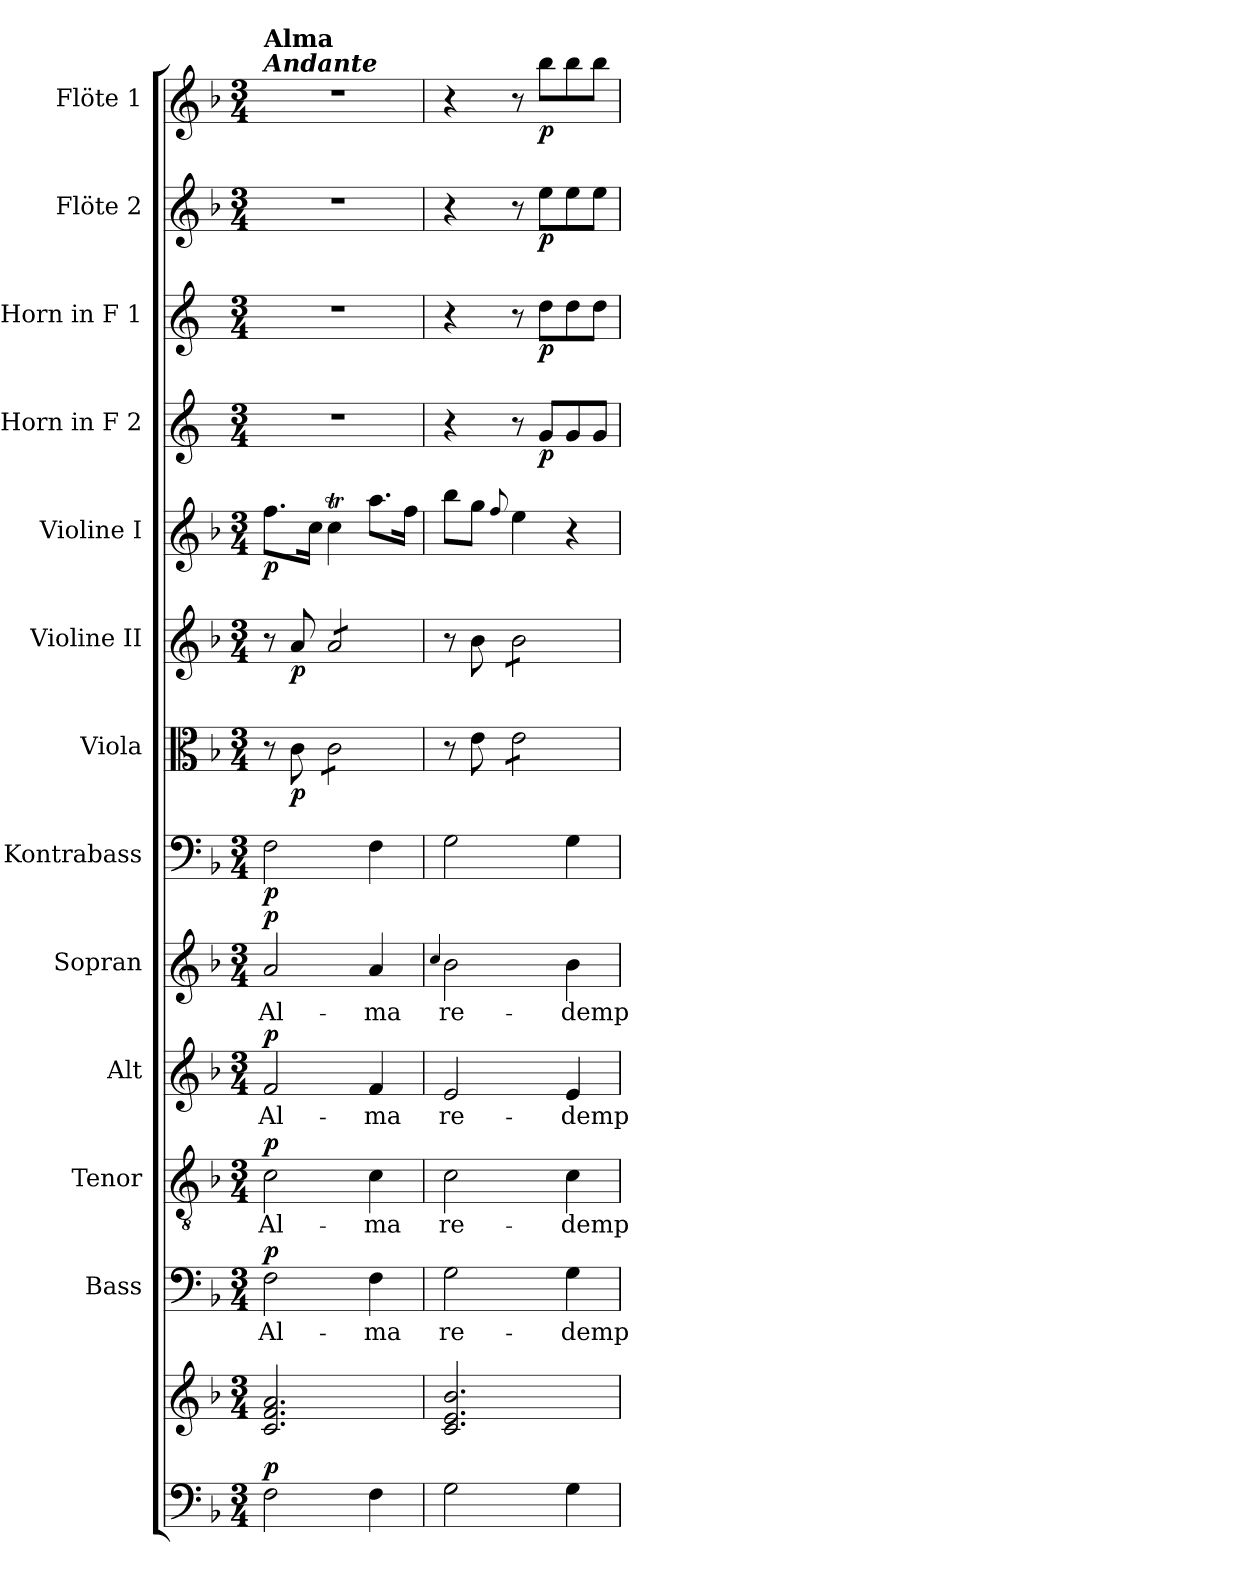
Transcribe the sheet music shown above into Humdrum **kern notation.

**kern	**kern	**dynam	**kern	**text	**dynam	**kern	**text	**dynam	**kern	**text	**dynam	**kern	**text	**dynam	**kern	**dynam	**kern	**dynam	**kern	**dynam	**kern	**dynam	**kern	**dynam	**kern	**dynam	**kern	**dynam	**kern	**dynam
*part13	*part13	*part13	*part12	*part12	*part12	*part11	*part11	*part11	*part10	*part10	*part10	*part9	*part9	*part9	*part8	*part8	*part7	*part7	*part6	*part6	*part5	*part5	*part4	*part4	*part3	*part3	*part2	*part2	*part1	*part1
*staff14	*staff13	*staff13/14	*staff12	*staff12	*staff12	*staff11	*staff11	*staff11	*staff10	*staff10	*staff10	*staff9	*staff9	*staff9	*staff8	*staff8	*staff7	*staff7	*staff6	*staff6	*staff5	*staff5	*staff4	*staff4	*staff3	*staff3	*staff2	*staff2	*staff1	*staff1
*	*	*	*I"Bass	*	*	*I"Tenor	*	*	*I"Alt	*	*	*I"Sopran	*	*	*I"Kontrabass	*	*I"Viola	*	*I"Violine II	*	*I"Violine I	*	*I"Horn in F 2	*	*I"Horn in F 1	*	*I"Flöte 2	*	*I"Flöte 1	*
*	*	*	*I'B.	*	*	*I'T.	*	*	*I'A.	*	*	*I'S.	*	*	*I'Kb.	*	*I'Vla.	*	*I'Vl. II	*	*I'Vl. I	*	*I'Hrn. F 2	*	*I'Hrn. F 1	*	*I'Fl. 2	*	*I'Fl. 1	*
*clefF4	*clefG2	*	*clefF4	*	*	*clefGv2	*	*	*clefG2	*	*	*clefG2	*	*	*clefF4	*	*clefC3	*	*clefG2	*	*clefG2	*	*clefG2	*	*clefG2	*	*clefG2	*	*clefG2	*
*	*	*	*	*	*	*	*	*	*	*	*	*	*	*	*ITrd7c12	*	*	*	*	*	*	*	*ITrd4c7	*	*ITrd4c7	*	*	*	*	*
*k[b-]	*k[b-]	*	*k[b-]	*	*	*k[b-]	*	*	*k[b-]	*	*	*k[b-]	*	*	*k[b-]	*	*k[b-]	*	*k[b-]	*	*k[b-]	*	*k[b-]	*	*k[b-]	*	*k[b-]	*	*k[b-]	*
*F:	*F:	*	*F:	*	*	*F:	*	*	*F:	*	*	*F:	*	*	*F:	*	*F:	*	*F:	*	*F:	*	*F:	*	*F:	*	*F:	*	*F:	*
*M3/4	*M3/4	*	*M3/4	*	*	*M3/4	*	*	*M3/4	*	*	*M3/4	*	*	*M3/4	*	*M3/4	*	*M3/4	*	*M3/4	*	*M3/4	*	*M3/4	*	*M3/4	*	*M3/4	*
=1	=1	=1	=1	=1	=1	=1	=1	=1	=1	=1	=1	=1	=1	=1	=1	=1	=1	=1	=1	=1	=1	=1	=1	=1	=1	=1	=1	=1	=1	=1
!	!	!	!	!	!	!	!	!	!	!	!	!	!	!	!	!	!	!	!	!	!	!	!	!	!	!	!	!	!LO:TX:a:Bi:t=Andante	!
!	!	!	!	!	!	!	!	!	!	!	!	!	!	!	!	!	!	!	!	!	!	!	!	!	!	!	!	!	!LO:TX:a:B:t=Alma	!
!	!	!LO:DY:a=2	!	!LO:LY:b	!LO:DY:a	!	!LO:LY:b	!LO:DY:a	!	!LO:LY:b	!LO:DY:a	!	!LO:LY:b	!LO:DY:a	!	!LO:DY:b	!	!	!	!	!	!LO:DY:b	!	!	!	!	!	!	!	!
2F\	2.c/ 2.f/ 2.a/	p	2F\	Al-	p	2c\	Al-	p	2f/	Al-	p	2a/	Al-	p	2FF\	p	8r	.	8r	.	8.ff\L	p	2.r	.	2.r	.	2.r	.	2.r	.
!	!	!	!	!	!	!	!	!	!	!	!	!	!	!	!	!	!	!LO:DY:b	!	!LO:DY:b	!	!	!	!	!	!	!	!	!	!
.	.	.	.	.	.	.	.	.	.	.	.	.	.	.	.	.	8c\	p	8a/	p	.	.	.	.	.	.	.	.	.	.
.	.	.	.	.	.	.	.	.	.	.	.	.	.	.	.	.	.	.	.	.	16cc\Jk	.	.	.	.	.	.	.	.	.
*	*	*	*	*	*	*	*	*	*	*	*	*	*	*	*	*	*tremolo	*	*	*	*	*	*	*	*	*	*	*	*	*
*	*	*	*	*	*	*	*	*	*	*	*	*	*	*	*	*	*	*	*tremolo	*	*	*	*	*	*	*	*	*	*	*
.	.	.	.	.	.	.	.	.	.	.	.	.	.	.	.	.	8c\L	.	8a/L	.	4ccT\	.	.	.	.	.	.	.	.	.
.	.	.	.	.	.	.	.	.	.	.	.	.	.	.	.	.	8c\	.	8a/	.	.	.	.	.	.	.	.	.	.	.
!	!	!	!	!LO:LY:b	!	!	!LO:LY:b	!	!	!LO:LY:b	!	!	!LO:LY:b	!	!	!	!	!	!	!	!	!	!	!	!	!	!	!	!	!
4F\	.	.	4F\	-ma	.	4c\	-ma	.	4f/	-ma	.	4a/	-ma	.	4FF\	.	8c\	.	8a/	.	8.aa\L	.	.	.	.	.	.	.	.	.
.	.	.	.	.	.	.	.	.	.	.	.	.	.	.	.	.	8c\J	.	8a/J	.	.	.	.	.	.	.	.	.	.	.
*	*	*	*	*	*	*	*	*	*	*	*	*	*	*	*	*	*	*	*Xtremolo	*	*	*	*	*	*	*	*	*	*	*
*	*	*	*	*	*	*	*	*	*	*	*	*	*	*	*	*	*Xtremolo	*	*	*	*	*	*	*	*	*	*	*	*	*
.	.	.	.	.	.	.	.	.	.	.	.	.	.	.	.	.	.	.	.	.	16ff\Jk	.	.	.	.	.	.	.	.	.
=2	=2	=2	=2	=2	=2	=2	=2	=2	=2	=2	=2	=2	=2	=2	=2	=2	=2	=2	=2	=2	=2	=2	=2	=2	=2	=2	=2	=2	=2	=2
.	.	.	.	.	.	.	.	.	.	.	.	4qqcc/	.	.	.	.	.	.	.	.	.	.	.	.	.	.	.	.	.	.
!	!	!	!	!LO:LY:b	!	!	!LO:LY:b	!	!	!LO:LY:b	!	!	!LO:LY:b	!	!	!	!	!	!	!	!	!	!	!	!	!	!	!	!	!
2G\	2.c/ 2.e/ 2.b-/	.	2G\	re-	.	2c\	re-	.	2e/	re-	.	2b-\	re-	.	2GG\	.	8r	.	8r	.	8bb-\L	.	4r	.	4r	.	4r	.	4r	.
.	.	.	.	.	.	.	.	.	.	.	.	.	.	.	.	.	8e\	.	8b-\	.	8gg\J	.	.	.	.	.	.	.	.	.
.	.	.	.	.	.	.	.	.	.	.	.	.	.	.	.	.	.	.	.	.	8qqff/	.	.	.	.	.	.	.	.	.
*	*	*	*	*	*	*	*	*	*	*	*	*	*	*	*	*	*tremolo	*	*	*	*	*	*	*	*	*	*	*	*	*
*	*	*	*	*	*	*	*	*	*	*	*	*	*	*	*	*	*	*	*tremolo	*	*	*	*	*	*	*	*	*	*	*
.	.	.	.	.	.	.	.	.	.	.	.	.	.	.	.	.	8e\L	.	8b-\L	.	4ee\	.	8r	.	8r	.	8r	.	8r	.
!	!	!	!	!	!	!	!	!	!	!	!	!	!	!	!	!	!	!	!	!	!	!	!	!LO:DY:b	!	!LO:DY:b	!	!LO:DY:b	!	!LO:DY:b
.	.	.	.	.	.	.	.	.	.	.	.	.	.	.	.	.	8e\	.	8b-\	.	.	.	8c/L	p	8g\L	p	8ee\L	p	8bb-\L	p
!	!	!	!	!LO:LY:b	!	!	!LO:LY:b	!	!	!LO:LY:b	!	!	!LO:LY:b	!	!	!	!	!	!	!	!	!	!	!	!	!	!	!	!	!
4G\	.	.	4G\	-demp-	.	4c\	-demp-	.	4e/	-demp-	.	4b-\	-demp-	.	4GG\	.	8e\	.	8b-\	.	4r	.	8c/	.	8g\	.	8ee\	.	8bb-\	.
.	.	.	.	.	.	.	.	.	.	.	.	.	.	.	.	.	8e\J	.	8b-\J	.	.	.	8c/J	.	8g\J	.	8ee\J	.	8bb-\J	.
*	*	*	*	*	*	*	*	*	*	*	*	*	*	*	*	*	*	*	*Xtremolo	*	*	*	*	*	*	*	*	*	*	*
*	*	*	*	*	*	*	*	*	*	*	*	*	*	*	*	*	*Xtremolo	*	*	*	*	*	*	*	*	*	*	*	*	*
=	=	=	=	=	=	=	=	=	=	=	=	=	=	=	=	=	=	=	=	=	=	=	=	=	=	=	=	=	=	=
*-	*-	*-	*-	*-	*-	*-	*-	*-	*-	*-	*-	*-	*-	*-	*-	*-	*-	*-	*-	*-	*-	*-	*-	*-	*-	*-	*-	*-	*-	*-
